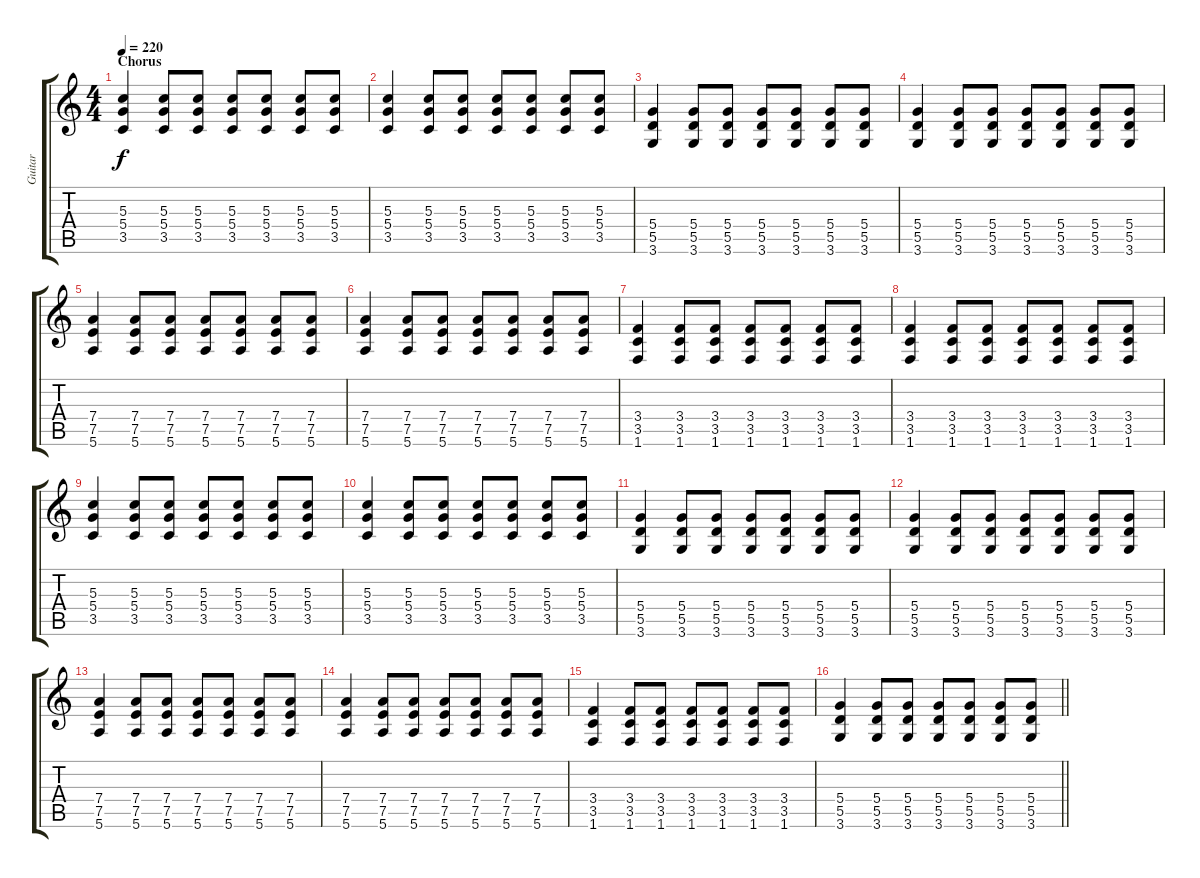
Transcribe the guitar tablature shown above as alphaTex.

\track ("Guitar" "Guitar") {instrument distortionguitar}
\staff {score tabs}
\tuning (E4 B3 G3 D3 A2 E2) {hide}
\ts (4 4)
\section ("" "Chorus")
\tempo 220
\clef g2
\ks c
(5.3 5.4 3.5).4{dy f} (5.3 5.4 3.5).8 (5.3 5.4 3.5).8 (5.3 5.4 3.5).8 (5.3 5.4 3.5).8 (5.3 5.4 3.5).8 (5.3 5.4 3.5).8 |
(5.3 5.4 3.5).4 (5.3 5.4 3.5).8 (5.3 5.4 3.5).8 (5.3 5.4 3.5).8 (5.3 5.4 3.5).8 (5.3 5.4 3.5).8 (5.3 5.4 3.5).8 |
(5.4 5.5 3.6).4 (5.4 5.5 3.6).8 (5.4 5.5 3.6).8 (5.4 5.5 3.6).8 (5.4 5.5 3.6).8 (5.4 5.5 3.6).8 (5.4 5.5 3.6).8 |
(5.4 5.5 3.6).4 (5.4 5.5 3.6).8 (5.4 5.5 3.6).8 (5.4 5.5 3.6).8 (5.4 5.5 3.6).8 (5.4 5.5 3.6).8 (5.4 5.5 3.6).8 |
(7.4 7.5 5.6).4 (7.4 7.5 5.6).8 (7.4 7.5 5.6).8 (7.4 7.5 5.6).8 (7.4 7.5 5.6).8 (7.4 7.5 5.6).8 (7.4 7.5 5.6).8 |
(7.4 7.5 5.6).4 (7.4 7.5 5.6).8 (7.4 7.5 5.6).8 (7.4 7.5 5.6).8 (7.4 7.5 5.6).8 (7.4 7.5 5.6).8 (7.4 7.5 5.6).8 |
(3.4 3.5 1.6).4 (3.4 3.5 1.6).8 (3.4 3.5 1.6).8 (3.4 3.5 1.6).8 (3.4 3.5 1.6).8 (3.4 3.5 1.6).8 (3.4 3.5 1.6).8 |
(3.4 3.5 1.6).4 (3.4 3.5 1.6).8 (3.4 3.5 1.6).8 (3.4 3.5 1.6).8 (3.4 3.5 1.6).8 (3.4 3.5 1.6).8 (3.4 3.5 1.6).8 |
(5.3 5.4 3.5).4 (5.3 5.4 3.5).8 (5.3 5.4 3.5).8 (5.3 5.4 3.5).8 (5.3 5.4 3.5).8 (5.3 5.4 3.5).8 (5.3 5.4 3.5).8 |
(5.3 5.4 3.5).4 (5.3 5.4 3.5).8 (5.3 5.4 3.5).8 (5.3 5.4 3.5).8 (5.3 5.4 3.5).8 (5.3 5.4 3.5).8 (5.3 5.4 3.5).8 |
(5.4 5.5 3.6).4 (5.4 5.5 3.6).8 (5.4 5.5 3.6).8 (5.4 5.5 3.6).8 (5.4 5.5 3.6).8 (5.4 5.5 3.6).8 (5.4 5.5 3.6).8 |
(5.4 5.5 3.6).4 (5.4 5.5 3.6).8 (5.4 5.5 3.6).8 (5.4 5.5 3.6).8 (5.4 5.5 3.6).8 (5.4 5.5 3.6).8 (5.4 5.5 3.6).8 |
(7.4 7.5 5.6).4 (7.4 7.5 5.6).8 (7.4 7.5 5.6).8 (7.4 7.5 5.6).8 (7.4 7.5 5.6).8 (7.4 7.5 5.6).8 (7.4 7.5 5.6).8 |
(7.4 7.5 5.6).4 (7.4 7.5 5.6).8 (7.4 7.5 5.6).8 (7.4 7.5 5.6).8 (7.4 7.5 5.6).8 (7.4 7.5 5.6).8 (7.4 7.5 5.6).8 |
(3.4 3.5 1.6).4 (3.4 3.5 1.6).8 (3.4 3.5 1.6).8 (3.4 3.5 1.6).8 (3.4 3.5 1.6).8 (3.4 3.5 1.6).8 (3.4 3.5 1.6).8 |
\barLineRight lightlight
(5.4 5.5 3.6).4 (5.4 5.5 3.6).8 (5.4 5.5 3.6).8 (5.4 5.5 3.6).8 (5.4 5.5 3.6).8 (5.4 5.5 3.6).8 (5.4 5.5 3.6).8
